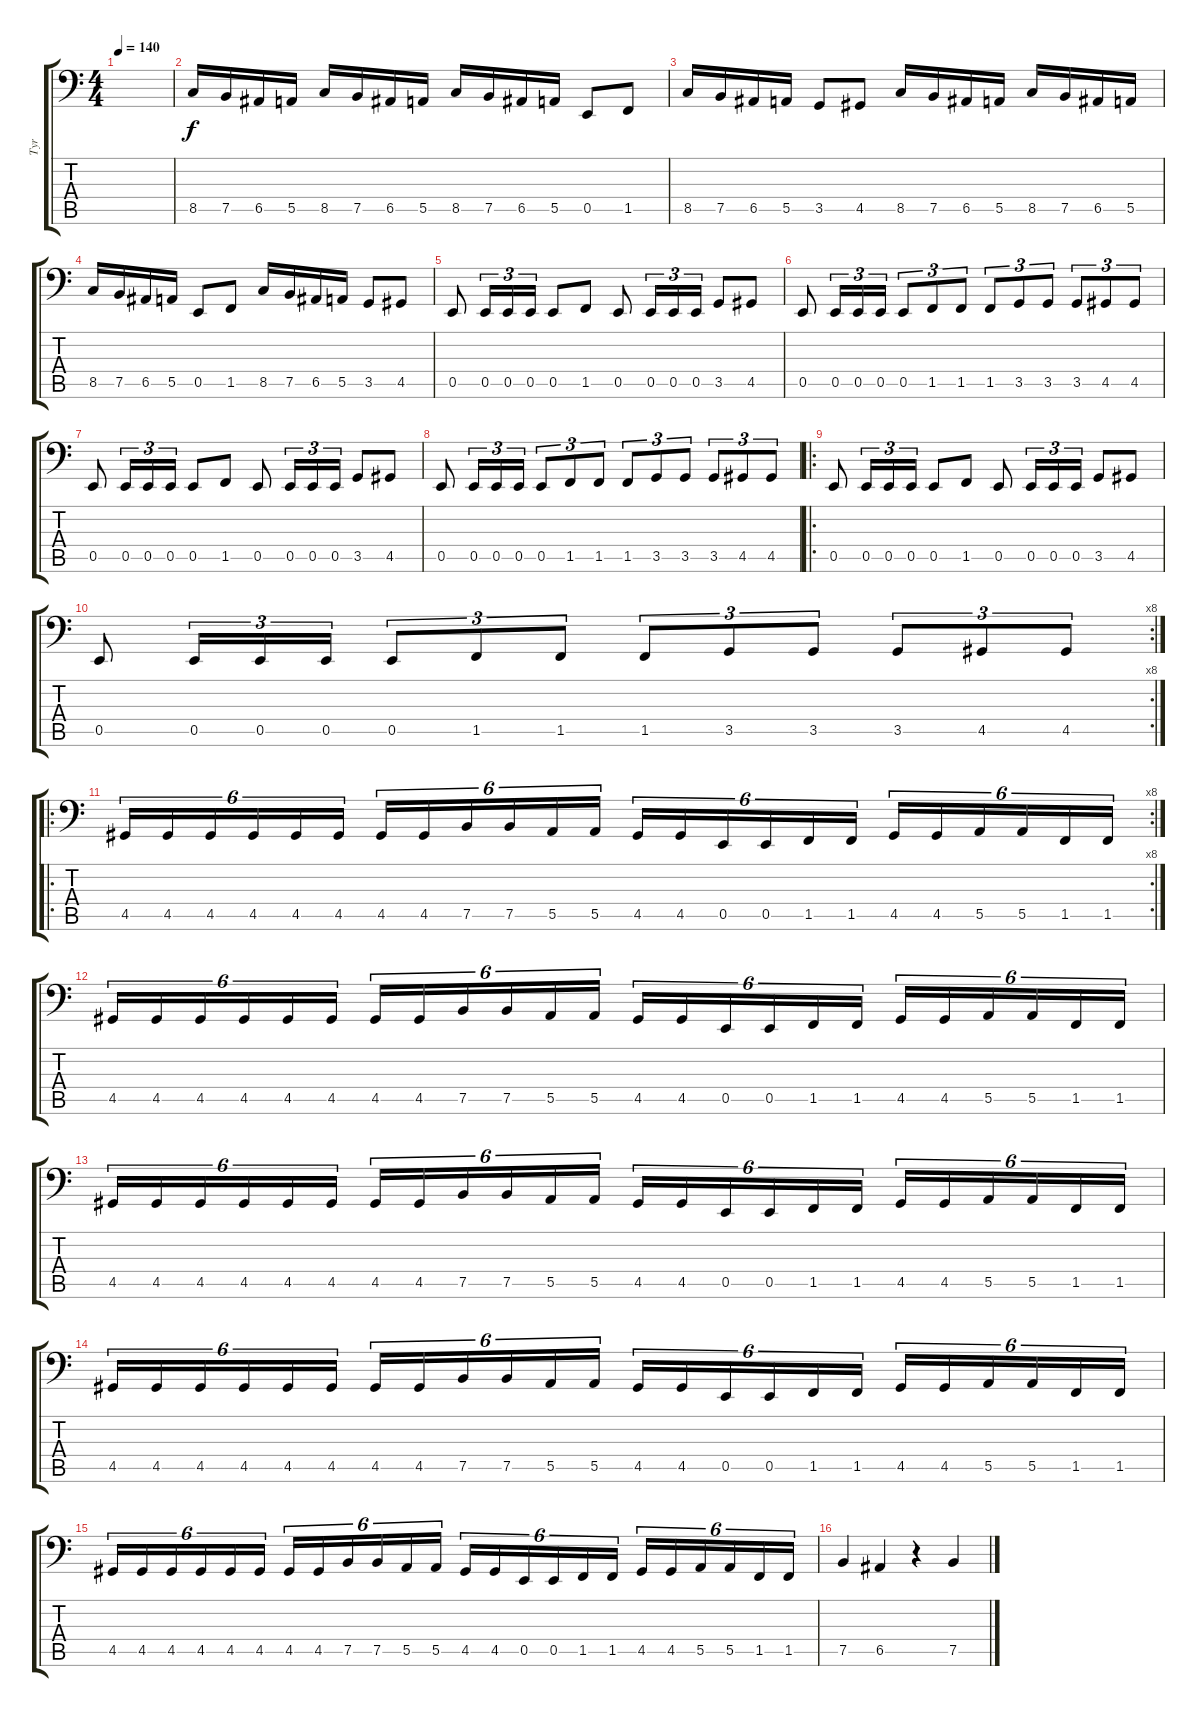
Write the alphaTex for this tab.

\track ("Tyr" "Tyr") {instrument electricbassfinger}
\staff {score tabs}
\tuning (C3 G2 D2 A1 E1 B0) {hide}
\ts (4 4)
\tempo 140
\clef f4
\ks c
|
8.5.16 7.5.16 6.5.16 5.5.16 8.5.16 7.5.16 6.5.16 5.5.16 8.5.16 7.5.16 6.5.16 5.5.16 0.5.8 1.5.8 |
8.5.16 7.5.16 6.5.16 5.5.16 3.5.8 4.5.8 8.5.16 7.5.16 6.5.16 5.5.16 8.5.16 7.5.16 6.5.16 5.5.16 |
8.5.16 7.5.16 6.5.16 5.5.16 0.5.8 1.5.8 8.5.16 7.5.16 6.5.16 5.5.16 3.5.8 4.5.8 |
0.5.8 0.5.16{tu (3 2)} 0.5.16{tu (3 2)} 0.5.16{tu (3 2)} 0.5.8 1.5.8 0.5.8 0.5.16{tu (3 2)} 0.5.16{tu (3 2)} 0.5.16{tu (3 2)} 3.5.8 4.5.8 |
0.5.8 0.5.16{tu (3 2)} 0.5.16{tu (3 2)} 0.5.16{tu (3 2)} 0.5.8{tu (3 2)} 1.5.8{tu (3 2)} 1.5.8{tu (3 2)} 1.5.8{tu (3 2)} 3.5.8{tu (3 2)} 3.5.8{tu (3 2)} 3.5.8{tu (3 2)} 4.5.8{tu (3 2)} 4.5.8{tu (3 2)} |
0.5.8 0.5.16{tu (3 2)} 0.5.16{tu (3 2)} 0.5.16{tu (3 2)} 0.5.8 1.5.8 0.5.8 0.5.16{tu (3 2)} 0.5.16{tu (3 2)} 0.5.16{tu (3 2)} 3.5.8 4.5.8 |
0.5.8 0.5.16{tu (3 2)} 0.5.16{tu (3 2)} 0.5.16{tu (3 2)} 0.5.8{tu (3 2)} 1.5.8{tu (3 2)} 1.5.8{tu (3 2)} 1.5.8{tu (3 2)} 3.5.8{tu (3 2)} 3.5.8{tu (3 2)} 3.5.8{tu (3 2)} 4.5.8{tu (3 2)} 4.5.8{tu (3 2)} |
\ro
0.5.8 0.5.16{tu (3 2)} 0.5.16{tu (3 2)} 0.5.16{tu (3 2)} 0.5.8 1.5.8 0.5.8 0.5.16{tu (3 2)} 0.5.16{tu (3 2)} 0.5.16{tu (3 2)} 3.5.8 4.5.8 |
\rc 8
0.5.8 0.5.16{tu (3 2)} 0.5.16{tu (3 2)} 0.5.16{tu (3 2)} 0.5.8{tu (3 2)} 1.5.8{tu (3 2)} 1.5.8{tu (3 2)} 1.5.8{tu (3 2)} 3.5.8{tu (3 2)} 3.5.8{tu (3 2)} 3.5.8{tu (3 2)} 4.5.8{tu (3 2)} 4.5.8{tu (3 2)} |
\ro
\rc 8
4.5.16{tu (6 4)} 4.5.16{tu (6 4)} 4.5.16{tu (6 4)} 4.5.16{tu (6 4)} 4.5.16{tu (6 4)} 4.5.16{tu (6 4)} 4.5.16{tu (6 4)} 4.5.16{tu (6 4)} 7.5.16{tu (6 4)} 7.5.16{tu (6 4)} 5.5.16{tu (6 4)} 5.5.16{tu (6 4)} 4.5.16{tu (6 4)} 4.5.16{tu (6 4)} 0.5.16{tu (6 4)} 0.5.16{tu (6 4)} 1.5.16{tu (6 4)} 1.5.16{tu (6 4)} 4.5.16{tu (6 4)} 4.5.16{tu (6 4)} 5.5.16{tu (6 4)} 5.5.16{tu (6 4)} 1.5.16{tu (6 4)} 1.5.16{tu (6 4)} |
4.5.16{tu (6 4)} 4.5.16{tu (6 4)} 4.5.16{tu (6 4)} 4.5.16{tu (6 4)} 4.5.16{tu (6 4)} 4.5.16{tu (6 4)} 4.5.16{tu (6 4)} 4.5.16{tu (6 4)} 7.5.16{tu (6 4)} 7.5.16{tu (6 4)} 5.5.16{tu (6 4)} 5.5.16{tu (6 4)} 4.5.16{tu (6 4)} 4.5.16{tu (6 4)} 0.5.16{tu (6 4)} 0.5.16{tu (6 4)} 1.5.16{tu (6 4)} 1.5.16{tu (6 4)} 4.5.16{tu (6 4)} 4.5.16{tu (6 4)} 5.5.16{tu (6 4)} 5.5.16{tu (6 4)} 1.5.16{tu (6 4)} 1.5.16{tu (6 4)} |
4.5.16{tu (6 4)} 4.5.16{tu (6 4)} 4.5.16{tu (6 4)} 4.5.16{tu (6 4)} 4.5.16{tu (6 4)} 4.5.16{tu (6 4)} 4.5.16{tu (6 4)} 4.5.16{tu (6 4)} 7.5.16{tu (6 4)} 7.5.16{tu (6 4)} 5.5.16{tu (6 4)} 5.5.16{tu (6 4)} 4.5.16{tu (6 4)} 4.5.16{tu (6 4)} 0.5.16{tu (6 4)} 0.5.16{tu (6 4)} 1.5.16{tu (6 4)} 1.5.16{tu (6 4)} 4.5.16{tu (6 4)} 4.5.16{tu (6 4)} 5.5.16{tu (6 4)} 5.5.16{tu (6 4)} 1.5.16{tu (6 4)} 1.5.16{tu (6 4)} |
4.5.16{tu (6 4)} 4.5.16{tu (6 4)} 4.5.16{tu (6 4)} 4.5.16{tu (6 4)} 4.5.16{tu (6 4)} 4.5.16{tu (6 4)} 4.5.16{tu (6 4)} 4.5.16{tu (6 4)} 7.5.16{tu (6 4)} 7.5.16{tu (6 4)} 5.5.16{tu (6 4)} 5.5.16{tu (6 4)} 4.5.16{tu (6 4)} 4.5.16{tu (6 4)} 0.5.16{tu (6 4)} 0.5.16{tu (6 4)} 1.5.16{tu (6 4)} 1.5.16{tu (6 4)} 4.5.16{tu (6 4)} 4.5.16{tu (6 4)} 5.5.16{tu (6 4)} 5.5.16{tu (6 4)} 1.5.16{tu (6 4)} 1.5.16{tu (6 4)} |
4.5.16{tu (6 4)} 4.5.16{tu (6 4)} 4.5.16{tu (6 4)} 4.5.16{tu (6 4)} 4.5.16{tu (6 4)} 4.5.16{tu (6 4)} 4.5.16{tu (6 4)} 4.5.16{tu (6 4)} 7.5.16{tu (6 4)} 7.5.16{tu (6 4)} 5.5.16{tu (6 4)} 5.5.16{tu (6 4)} 4.5.16{tu (6 4)} 4.5.16{tu (6 4)} 0.5.16{tu (6 4)} 0.5.16{tu (6 4)} 1.5.16{tu (6 4)} 1.5.16{tu (6 4)} 4.5.16{tu (6 4)} 4.5.16{tu (6 4)} 5.5.16{tu (6 4)} 5.5.16{tu (6 4)} 1.5.16{tu (6 4)} 1.5.16{tu (6 4)} |
7.5.4 6.5.4 r.4 7.5.4
